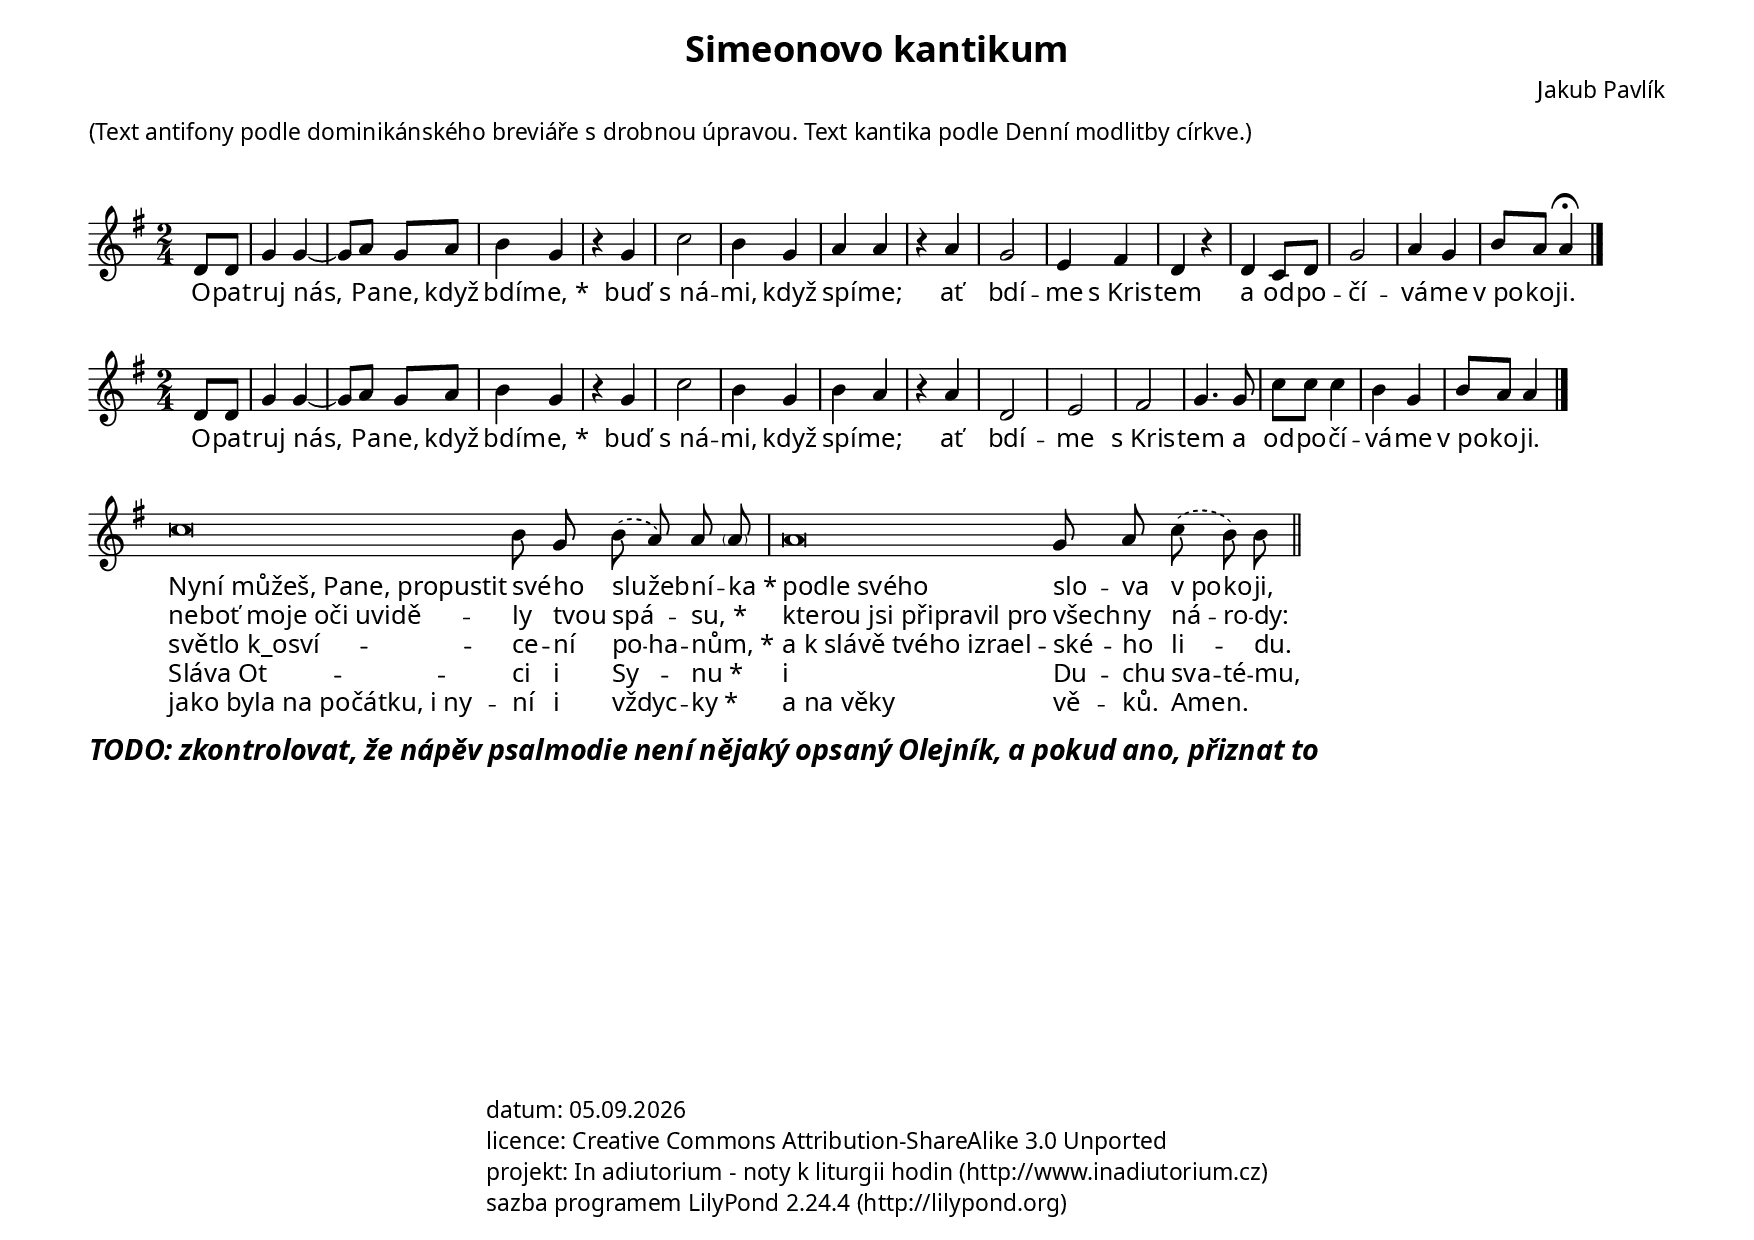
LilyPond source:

\version "2.19.83"

\include "../spolecne/layout.ly"
\include "../spolecne/tiraz.ly"

\header {
  title = "Simeonovo kantikum"
  composer = "Jakub Pavlík"
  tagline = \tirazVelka
}

\paper {
  #(set-paper-size "a4landscape")

  markup-system-spacing =
  #'((basic-distance . 10)
     (minimum-distance . 6)
     (padding . 1)
     (stretchability . 12))
}
\layout {
  indent = 0
}

\markup\justify{
  (Text antifony podle dominikánského breviáře s drobnou úpravou.
  Text kantika podle Denní modlitby církve.)
}

predznamenani = {
  \key g \major
}

\score {
  <<
  \chords {
    \set Staff.midiInstrument = "drawbar organ"


  }
  \relative c' {
    \predznamenani
    \tempo 4 = 100

    \time 2/4
    \partial 4 d8 d g4 g~ g8 a8 g a b4 g
    r4 g c2 b4 g a a
    r4 a g2 e4 fis d
    r4 d c8 d g2 a4 g b8 a a4\fermata \bar "|."
  }
  \addlyrics {
    O -- pat -- ruj nás, Pa -- ne, když bdí -- me,_*
    buď s_ná -- mi, když spí -- me;
    ať bdí -- me s_Kris -- tem
    a od -- po -- čí -- vá -- me v_po -- ko -- ji.
    A -- le -- lu -- ja.
  }
  >>
  \layout {
    \context {
      \Score

      % tempo nezobrazovat, je jenom pro MIDI, ne zavazne pro provedeni
      \remove "Metronome_mark_engraver"

      \override ChordName.font-size = #-0.3
    }
  }
  \midi {}
}

\score {
  <<
  \chords {
    \set Staff.midiInstrument = "drawbar organ"


  }
  \relative c' {
    \predznamenani
    \tempo 4 = 100

    \time 2/4
    \partial 4 d8 d g4 g~ g8 a8 g a b4 g
    r4 g c2 b4 g b a
    r4 a d,2 e fis g4. g8 c c c4 b g b8 a a4 \bar "|."
  }
  \addlyrics {
    O -- pat -- ruj nás, Pa -- ne, když bdí -- me,_*
    buď s_ná -- mi, když spí -- me;
    ať bdí -- me s_Kris -- tem
    a od -- po -- čí -- vá -- me v_po -- ko -- ji.
    A -- le -- lu -- ja.
  }
  >>
  \layout {
    \context {
      \Score

      % tempo nezobrazovat, je jenom pro MIDI, ne zavazne pro provedeni
      \remove "Metronome_mark_engraver"

      \override ChordName.font-size = #-0.3
    }
  }
  \midi {}
}

\score {
  \relative c'' {
    \predznamenani
    \cadenzaOn
    c\breve b8 g \slurDashed b( a) a \parenthesize a \bar "|"
    a\breve g8 a c( b) b \bar "||"
  }
  \addlyrics {
    \set Lyrics.ignoreMelismata = ##t
    "Nyní můžeš, Pane, propustit" své -- ho slu -- žeb -- ní -- ka_*
    "podle svého" slo -- va v_po -- ko -- ji,
  }
  \addlyrics {
    \set Lyrics.ignoreMelismata = ##f
    "neboť moje oči uvidě" -- ly tvou spá -- su,_* \skip 1
    \set Lyrics.ignoreMelismata = ##t
    "kterou jsi připravil pro" všech -- ny ná -- ro -- dy:
  }
  \addlyrics {
    \set Lyrics.ignoreMelismata = ##t
    "světlo k_osví" -- ce -- ní po -- ha -- nům,_* \skip 1
    \set Lyrics.ignoreMelismata = ##f
    "a k slávě tvého izrael" -- ské -- ho li -- du.
  }
  \addlyrics {
    "Sláva Ot" -- ci i Sy -- nu_* \skip 1
    \set Lyrics.ignoreMelismata = ##t
    i Du -- chu sva -- té -- mu,
  }
  \addlyrics {
    \set Lyrics.ignoreMelismata = ##f
    "jako byla na počátku, i ny" -- ní i vždyc -- ky_* \skip 1
    "a na věky" vě -- ků. Amen.
  }
  \layout {
    \context {
      \Staff
      \remove "Time_signature_engraver"
    }
    \context {
      \Score
      \override LyricText.self-alignment-X = #LEFT
    }
  }
}

\markup\justify\huge\bold\italic{
  TODO: zkontrolovat, že nápěv psalmodie není nějaký opsaný Olejník,
  a pokud ano, přiznat to
}
